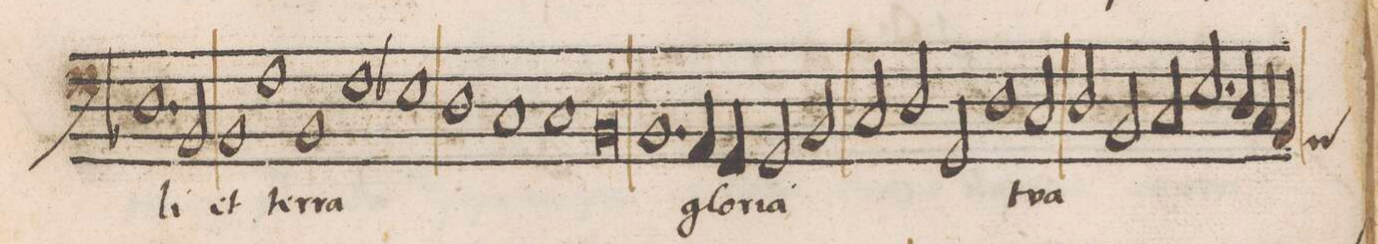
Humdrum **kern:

**kern	**text
*I"BASSVS	*
*clefF4	*
*k[b-]	*
*met(C|)	*
*M2/1	*
1.D	.
2BB-/	-li
=24-	=24-
1BB-	et
1F	ter-
=25-	=25-
1BB-	-ra
1F	.
=26-	=26-
1E-X	.
1D	.
=27-	=27-
1C	.
1C	.
=28-	=28-
0BB-	.
=29-	=29-
1.BB-	.
4AA/	glo-
4GG/	-ri-
=30-	=30-
2GG/	-a
2BB-/	.
2C/	.
2D/	.
=31-	=31-
2GG/	.
1D	tu-
2C/	-a
=32-	=32-
2D/	.
2BB-/	.
2C/	.
2.Eny/	.
=33-	=33-
4D/	.
4C/	.
*custos:AA	*
4BB-/	.
*-	*-
